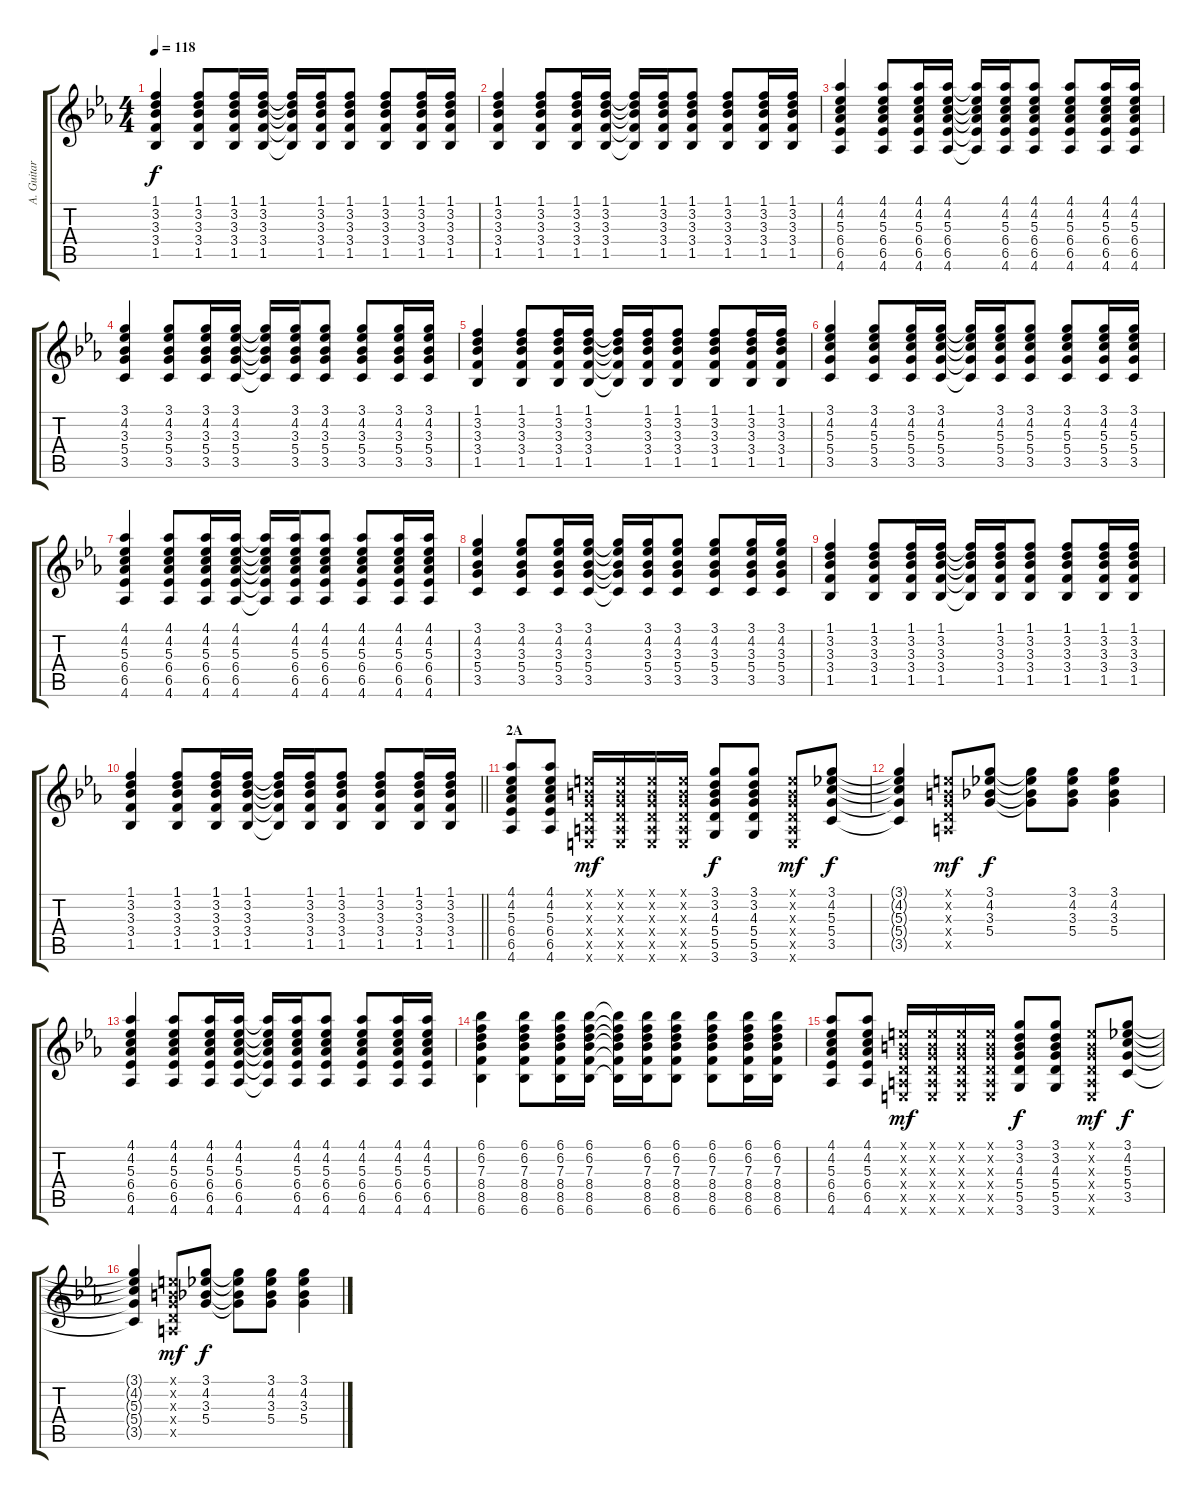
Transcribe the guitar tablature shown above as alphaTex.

\track ("A. Guitar" "A. Guitar") {instrument acousticguitarsteel}
\staff {score tabs}
\tuning (E4 B3 G3 D3 A2 E2) {hide}
\ts (4 4)
\tempo 118
\clef g2
\ks eb
(1.1 3.2 3.3 3.4 1.5).4{dy f} (1.1 3.2 3.3 3.4 1.5).8 (1.1 3.2 3.3 3.4 1.5).16 (1.1 3.2 3.3 3.4 1.5).16 (1.1{t} 3.2{t} 3.3{t} 3.4{t} 1.5{t}).16 (1.1 3.2 3.3 3.4 1.5).16 (1.1 3.2 3.3 3.4 1.5).8 (1.1 3.2 3.3 3.4 1.5).8 (1.1 3.2 3.3 3.4 1.5).16 (1.1 3.2 3.3 3.4 1.5).16 |
(1.1 3.2 3.3 3.4 1.5).4 (1.1 3.2 3.3 3.4 1.5).8 (1.1 3.2 3.3 3.4 1.5).16 (1.1 3.2 3.3 3.4 1.5).16 (1.1{t} 3.2{t} 3.3{t} 3.4{t} 1.5{t}).16 (1.1 3.2 3.3 3.4 1.5).16 (1.1 3.2 3.3 3.4 1.5).8 (1.1 3.2 3.3 3.4 1.5).8 (1.1 3.2 3.3 3.4 1.5).16 (1.1 3.2 3.3 3.4 1.5).16 |
(4.1 4.2 5.3 6.4 6.5 4.6).4 (4.1 4.2 5.3 6.4 6.5 4.6).8 (4.1 4.2 5.3 6.4 6.5 4.6).16 (4.1 4.2 5.3 6.4 6.5 4.6).16 (4.1{t} 4.2{t} 5.3{t} 6.4{t} 6.5{t} 4.6{t}).16 (4.1 4.2 5.3 6.4 6.5 4.6).16 (4.1 4.2 5.3 6.4 6.5 4.6).8 (4.1 4.2 5.3 6.4 6.5 4.6).8 (4.1 4.2 5.3 6.4 6.5 4.6).16 (4.1 4.2 5.3 6.4 6.5 4.6).16 |
(3.1 4.2 3.3 5.4 3.5).4 (3.1 4.2 3.3 5.4 3.5).8 (3.1 4.2 3.3 5.4 3.5).16 (3.1 4.2 3.3 5.4 3.5).16 (3.1{t} 4.2{t} 3.3{t} 5.4{t} 3.5{t}).16 (3.1 4.2 3.3 5.4 3.5).16 (3.1 4.2 3.3 5.4 3.5).8 (3.1 4.2 3.3 5.4 3.5).8 (3.1 4.2 3.3 5.4 3.5).16 (3.1 4.2 3.3 5.4 3.5).16 |
(1.1 3.2 3.3 3.4 1.5).4 (1.1 3.2 3.3 3.4 1.5).8 (1.1 3.2 3.3 3.4 1.5).16 (1.1 3.2 3.3 3.4 1.5).16 (1.1{t} 3.2{t} 3.3{t} 3.4{t} 1.5{t}).16 (1.1 3.2 3.3 3.4 1.5).16 (1.1 3.2 3.3 3.4 1.5).8 (1.1 3.2 3.3 3.4 1.5).8 (1.1 3.2 3.3 3.4 1.5).16 (1.1 3.2 3.3 3.4 1.5).16 |
(3.1 4.2 5.3 5.4 3.5).4 (3.1 4.2 5.3 5.4 3.5).8 (3.1 4.2 5.3 5.4 3.5).16 (3.1 4.2 5.3 5.4 3.5).16 (3.1{t} 4.2{t} 5.3{t} 5.4{t} 3.5{t}).16 (3.1 4.2 5.3 5.4 3.5).16 (3.1 4.2 5.3 5.4 3.5).8 (3.1 4.2 5.3 5.4 3.5).8 (3.1 4.2 5.3 5.4 3.5).16 (3.1 4.2 5.3 5.4 3.5).16 |
(4.1 4.2 5.3 6.4 6.5 4.6).4 (4.1 4.2 5.3 6.4 6.5 4.6).8 (4.1 4.2 5.3 6.4 6.5 4.6).16 (4.1 4.2 5.3 6.4 6.5 4.6).16 (4.1{t} 4.2{t} 5.3{t} 6.4{t} 6.5{t} 4.6{t}).16 (4.1 4.2 5.3 6.4 6.5 4.6).16 (4.1 4.2 5.3 6.4 6.5 4.6).8 (4.1 4.2 5.3 6.4 6.5 4.6).8 (4.1 4.2 5.3 6.4 6.5 4.6).16 (4.1 4.2 5.3 6.4 6.5 4.6).16 |
(3.1 4.2 3.3 5.4 3.5).4 (3.1 4.2 3.3 5.4 3.5).8 (3.1 4.2 3.3 5.4 3.5).16 (3.1 4.2 3.3 5.4 3.5).16 (3.1{t} 4.2{t} 3.3{t} 5.4{t} 3.5{t}).16 (3.1 4.2 3.3 5.4 3.5).16 (3.1 4.2 3.3 5.4 3.5).8 (3.1 4.2 3.3 5.4 3.5).8 (3.1 4.2 3.3 5.4 3.5).16 (3.1 4.2 3.3 5.4 3.5).16 |
(1.1 3.2 3.3 3.4 1.5).4 (1.1 3.2 3.3 3.4 1.5).8 (1.1 3.2 3.3 3.4 1.5).16 (1.1 3.2 3.3 3.4 1.5).16 (1.1{t} 3.2{t} 3.3{t} 3.4{t} 1.5{t}).16 (1.1 3.2 3.3 3.4 1.5).16 (1.1 3.2 3.3 3.4 1.5).8 (1.1 3.2 3.3 3.4 1.5).8 (1.1 3.2 3.3 3.4 1.5).16 (1.1 3.2 3.3 3.4 1.5).16 |
\barLineRight lightlight
(1.1 3.2 3.3 3.4 1.5).4 (1.1 3.2 3.3 3.4 1.5).8 (1.1 3.2 3.3 3.4 1.5).16 (1.1 3.2 3.3 3.4 1.5).16 (1.1{t} 3.2{t} 3.3{t} 3.4{t} 1.5{t}).16 (1.1 3.2 3.3 3.4 1.5).16 (1.1 3.2 3.3 3.4 1.5).8 (1.1 3.2 3.3 3.4 1.5).8 (1.1 3.2 3.3 3.4 1.5).16 (1.1 3.2 3.3 3.4 1.5).16 |
\section ("" "2A")
(4.1 4.2 5.3 6.4 6.5 4.6).8 (4.1 4.2 5.3 6.4 6.5 4.6).8 (0.1{x} 0.2{x} 0.3{x} 0.4{x} 0.5{x} 0.6{x}).16{dy mf} (0.1{x} 0.2{x} 0.3{x} 0.4{x} 0.5{x} 0.6{x}).16 (0.1{x} 0.2{x} 0.3{x} 0.4{x} 0.5{x} 0.6{x}).16 (0.1{x} 0.2{x} 0.3{x} 0.4{x} 0.5{x} 0.6{x}).16 (3.1 3.2 4.3 5.4 5.5 3.6).8{dy f} (3.1 3.2 4.3 5.4 5.5 3.6).8 (0.1{x} 0.2{x} 0.3{x} 0.4{x} 0.5{x} 0.6{x}).8{dy mf} (3.1 4.2 5.3 5.4 3.5).8{dy f} |
(3.1{t} 4.2{t} 5.3{t} 5.4{t} 3.5{t}).4 (0.1{x} 0.2{x} 0.3{x} 0.4{x} 0.5{x}).8{dy mf} (3.1 4.2 3.3 5.4).8{dy f} (3.1{t} 4.2{t} 3.3{t} 5.4{t}).8 (3.1 4.2 3.3 5.4).8 (3.1 4.2 3.3 5.4).4 |
(4.1 4.2 5.3 6.4 6.5 4.6).4 (4.1 4.2 5.3 6.4 6.5 4.6).8 (4.1 4.2 5.3 6.4 6.5 4.6).16 (4.1 4.2 5.3 6.4 6.5 4.6).16 (4.1{t} 4.2{t} 5.3{t} 6.4{t} 6.5{t} 4.6{t}).16 (4.1 4.2 5.3 6.4 6.5 4.6).16 (4.1 4.2 5.3 6.4 6.5 4.6).8 (4.1 4.2 5.3 6.4 6.5 4.6).8 (4.1 4.2 5.3 6.4 6.5 4.6).16 (4.1 4.2 5.3 6.4 6.5 4.6).16 |
(6.1 6.2 7.3 8.4 8.5 6.6).4 (6.1 6.2 7.3 8.4 8.5 6.6).8 (6.1 6.2 7.3 8.4 8.5 6.6).16 (6.1 6.2 7.3 8.4 8.5 6.6).16 (6.1{t} 6.2{t} 7.3{t} 8.4{t} 8.5{t} 6.6{t}).16 (6.1 6.2 7.3 8.4 8.5 6.6).16 (6.1 6.2 7.3 8.4 8.5 6.6).8 (6.1 6.2 7.3 8.4 8.5 6.6).8 (6.1 6.2 7.3 8.4 8.5 6.6).16 (6.1 6.2 7.3 8.4 8.5 6.6).16 |
(4.1 4.2 5.3 6.4 6.5 4.6).8 (4.1 4.2 5.3 6.4 6.5 4.6).8 (0.1{x} 0.2{x} 0.3{x} 0.4{x} 0.5{x} 0.6{x}).16{dy mf} (0.1{x} 0.2{x} 0.3{x} 0.4{x} 0.5{x} 0.6{x}).16 (0.1{x} 0.2{x} 0.3{x} 0.4{x} 0.5{x} 0.6{x}).16 (0.1{x} 0.2{x} 0.3{x} 0.4{x} 0.5{x} 0.6{x}).16 (3.1 3.2 4.3 5.4 5.5 3.6).8{dy f} (3.1 3.2 4.3 5.4 5.5 3.6).8 (0.1{x} 0.2{x} 0.3{x} 0.4{x} 0.5{x} 0.6{x}).8{dy mf} (3.1 4.2 5.3 5.4 3.5).8{dy f} |
(3.1{t} 4.2{t} 5.3{t} 5.4{t} 3.5{t}).4 (0.1{x} 0.2{x} 0.3{x} 0.4{x} 0.5{x}).8{dy mf} (3.1 4.2 3.3 5.4).8{dy f} (3.1{t} 4.2{t} 3.3{t} 5.4{t}).8 (3.1 4.2 3.3 5.4).8 (3.1 4.2 3.3 5.4).4
